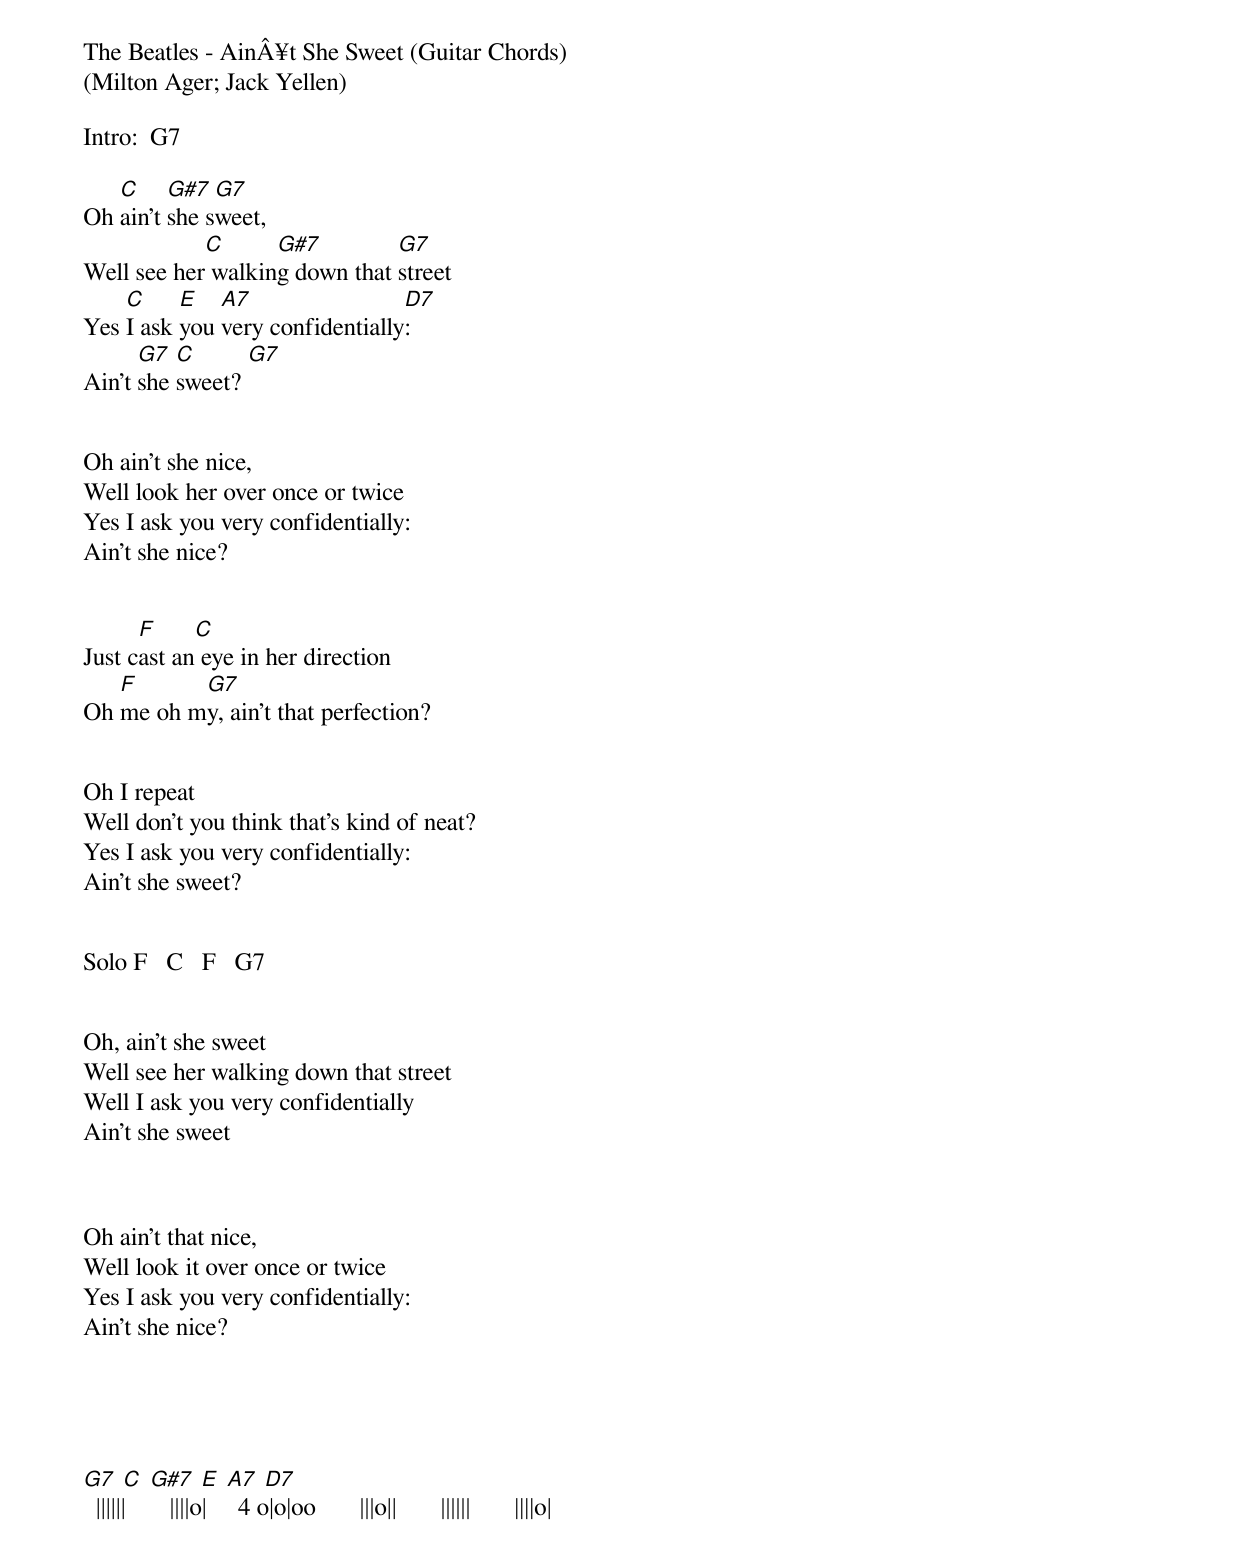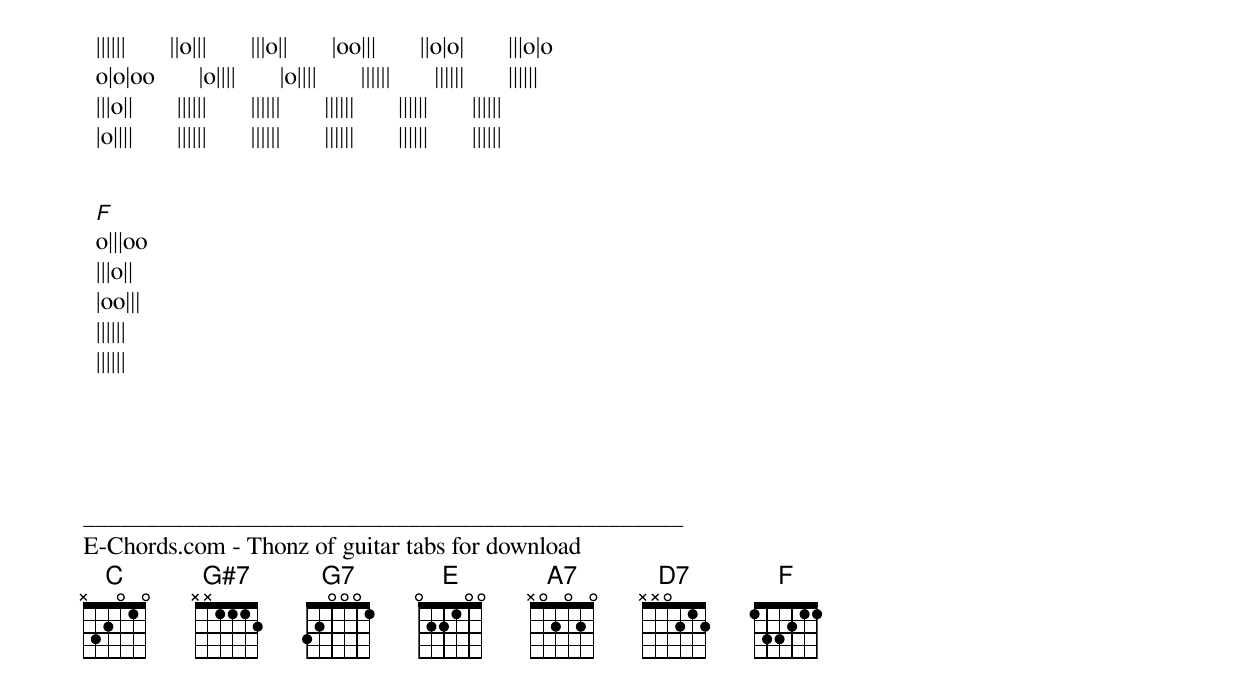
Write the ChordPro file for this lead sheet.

The Beatles - AinÂ¥t She Sweet (Guitar Chords)
(Milton Ager; Jack Yellen)

Intro:  G7

Oh [C]ain't [G#7]she s[G7]weet,
Well see her[C] walkin[G#7]g down that [G7]street
Yes [C]I ask [E]you [A7]very confidentially[D7]:
Ain't [G7]she [C]sweet? [G7]


Oh ain't she nice,
Well look her over once or twice
Yes I ask you very confidentially:
Ain't she nice?


Just c[F]ast an[C] eye in her direction
Oh [F]me oh m[G7]y, ain't that perfection?


Oh I repeat
Well don't you think that's kind of neat?
Yes I ask you very confidentially:
Ain't she sweet?


Solo F   C   F   G7


Oh, ain't she sweet
Well see her walking down that street
Well I ask you very confidentially
Ain't she sweet



Oh ain't that nice,
Well look it over once or twice
Yes I ask you very confidentially:
Ain't she nice?





[G7] [C] [G#7] [E] [A7] [D7]
  ||||||       ||||o|     4 o|o|oo       |||o||       ||||||       ||||o|
  ||||||       ||o|||       |||o||       |oo|||       ||o|o|       |||o|o
  o|o|oo       |o||||       |o||||       ||||||       ||||||       ||||||
  |||o||       ||||||       ||||||       ||||||       ||||||       ||||||
  |o||||       ||||||       ||||||       ||||||       ||||||       ||||||


  [F]o|||oo
  |||o||
  |oo|||
  ||||||
  ||||||





________________________________________________
E-Chords.com - Thonz of guitar tabs for download
